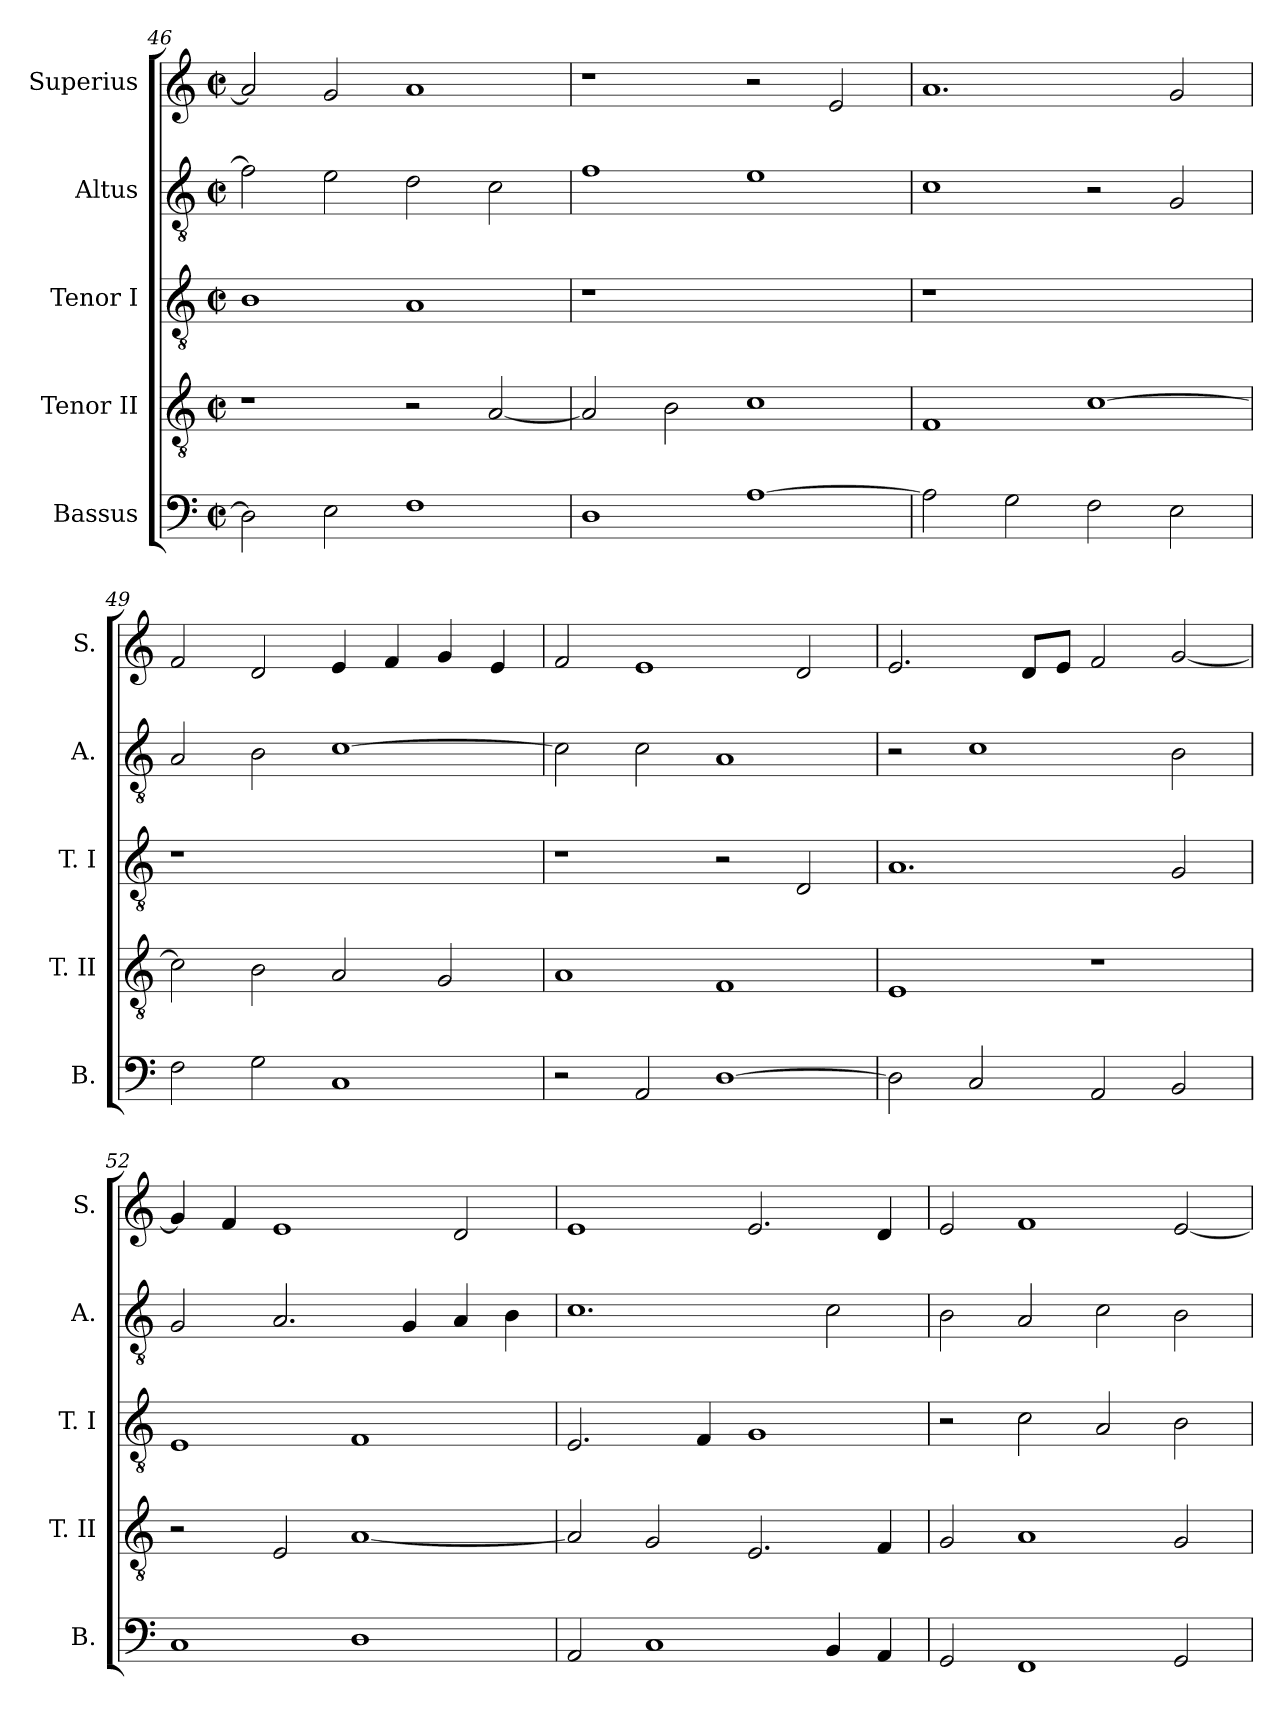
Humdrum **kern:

**kern	**kern	**kern	**kern	**kern
*part5	*part4	*part3	*part2	*part1
*staff5	*staff4	*staff3	*staff2	*staff1
*I"Bassus	*I"Tenor II	*I"Tenor I	*I"Altus	*I"Superius
*I'B.	*I'T. II	*I'T. I	*I'A.	*I'S.
*clefF4	*clefGv2	*clefGv2	*clefGv2	*clefG2
*	*ITrd7c12	*ITrd7c12	*ITrd7c12	*
*k[]	*k[]	*k[]	*k[]	*k[]
*C:	*C:	*C:	*C:	*C:
*M2/2	*M2/2	*M2/2	*M2/2	*M2/2
*met(c|)	*met(c|)	*met(c|)	*met(c|)	*met(c|)
=46	=46	=46	=46	=46
2Di\]	1r	1BBi	2Fi\]	2ai/]
2Ei\	.	.	2Ei\	2gi/
1Fi	2r	1AAi	2Di\	1ai
.	[<2AAi/	.	2Ci\	.
!!LO:LB:g=z
=47	=47	=47	=47	=47
!	!	!LO:N:vis=1	!	!
1Di	2AAi/]	1r	1Fi	1r
.	2BBi\	.	.	.
[>1Ai	1Ci	1ryy	1Ei	2r
.	.	.	.	2ei/
=48	=48	=48	=48	=48
!	!	!LO:N:vis=1	!	!
2Ai\]	1FFi	1r	1Ci	1.ai
2Gi\	.	.	.	.
2Fi\	[>1Ci	1ryy	2r	.
2Ei\	.	.	2GGi/	2gi/
=49	=49	=49	=49	=49
!	!	!LO:N:vis=1	!	!
2Fi\	2Ci\]	1r	2AAi/	2fi/
2Gi\	2BBi\	.	2BBi\	2di/
1Ci	2AAi/	1ryy	[>1Ci	4ei/
.	.	.	.	4fi/
.	2GGi/	.	.	4gi/
.	.	.	.	4ei/
=50	=50	=50	=50	=50
2r	1AAi	1r	2Ci\]	2fi/
2AAi/	.	.	2Ci\	1ei
[>1Di	1FFi	2r	1AAi	.
.	.	2DDi/	.	2di/
=51	=51	=51	=51	=51
2Di\]	1EEi	1.AAi	2r	2.ei/
2Ci/	.	.	1Ci	.
.	.	.	.	8di/L
.	.	.	.	8ei/J
2AAi/	1r	.	.	2fi/
2BBi/	.	2GGi/	2BBi\	[<2gi/
!!LO:PB:g=z
=52	=52	=52	=52	=52
1Ci	2r	1EEi	2GGi/	4gi/]
.	.	.	.	4fi/
.	2EEi/	.	2.AAi/	1ei
1Di	[<1AAi	1FFi	.	.
.	.	.	4GGi/	.
.	.	.	4AAi/	2di/
.	.	.	4BBi\	.
=53	=53	=53	=53	=53
2AAi/	2AAi/]	2.EEi/	1.Ci	1ei
1Ci	2GGi/	.	.	.
.	.	4FFi/	.	.
.	2.EEi/	1GGi	.	2.ei/
4BBi/	.	.	2Ci\	.
4AAi/	4FFi/	.	.	4di/
=54	=54	=54	=54	=54
2GGi/	2GGi/	2r	2BBi\	2ei/
1FFi	1AAi	2Ci\	2AAi/	1fi
.	.	2AAi/	2Ci\	.
2GGi/	2GGi/	2BBi\	2BBi\	[<2ei/
=	=	=	=	=
*-	*-	*-	*-	*-
